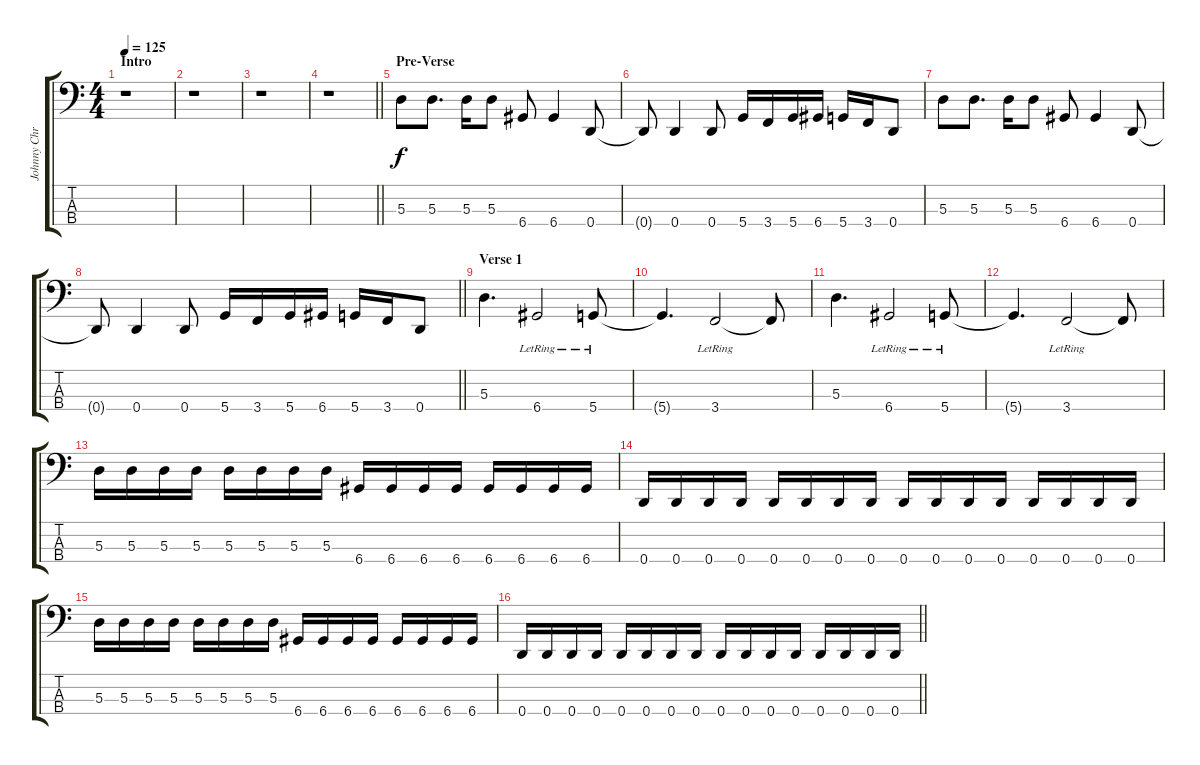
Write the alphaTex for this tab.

\track ("Johnny Christ" "Johnny Chr") {instrument electricbasspick}
\staff {score tabs}
\tuning (G2 D2 A1 D1) {hide}
\ts (4 4)
\section ("" "Intro")
\tempo 125
\clef f4
\ks c
r.1{dy f instrument electricbasspick} |
r.1 |
r.1 |
\barLineRight lightlight
r.1 |
\section ("" "Pre-Verse")
5.3.8 5.3.8{d} 5.3.16 5.3.8 6.4.8 6.4.4 0.4.8 |
0.4{t}.8 0.4.4 0.4.8 5.4.16 3.4.16 5.4.16 6.4.16 5.4.16 3.4.16 0.4.8 |
5.3.8 5.3.8{d} 5.3.16 5.3.8 6.4.8 6.4.4 0.4.8 |
\barLineRight lightlight
0.4{t}.8 0.4.4 0.4.8 5.4.16 3.4.16 5.4.16 6.4.16 5.4.16 3.4.16 0.4.8 |
\section ("" "Verse 1")
5.3.4{d} 6.4{lr}.2 5.4{lr}.8 |
5.4{t}.4{d} 3.4{lr}.2 3.4{t}.8 |
5.3.4{d} 6.4{lr}.2 5.4{lr}.8 |
5.4{t}.4{d} 3.4{lr}.2 3.4{t}.8 |
5.3.16 5.3.16 5.3.16 5.3.16 5.3.16 5.3.16 5.3.16 5.3.16 6.4.16 6.4.16 6.4.16 6.4.16 6.4.16 6.4.16 6.4.16 6.4.16 |
0.4.16 0.4.16 0.4.16 0.4.16 0.4.16 0.4.16 0.4.16 0.4.16 0.4.16 0.4.16 0.4.16 0.4.16 0.4.16 0.4.16 0.4.16 0.4.16 |
5.3.16 5.3.16 5.3.16 5.3.16 5.3.16 5.3.16 5.3.16 5.3.16 6.4.16 6.4.16 6.4.16 6.4.16 6.4.16 6.4.16 6.4.16 6.4.16 |
\barLineRight lightlight
0.4.16 0.4.16 0.4.16 0.4.16 0.4.16 0.4.16 0.4.16 0.4.16 0.4.16 0.4.16 0.4.16 0.4.16 0.4.16 0.4.16 0.4.16 0.4.16
